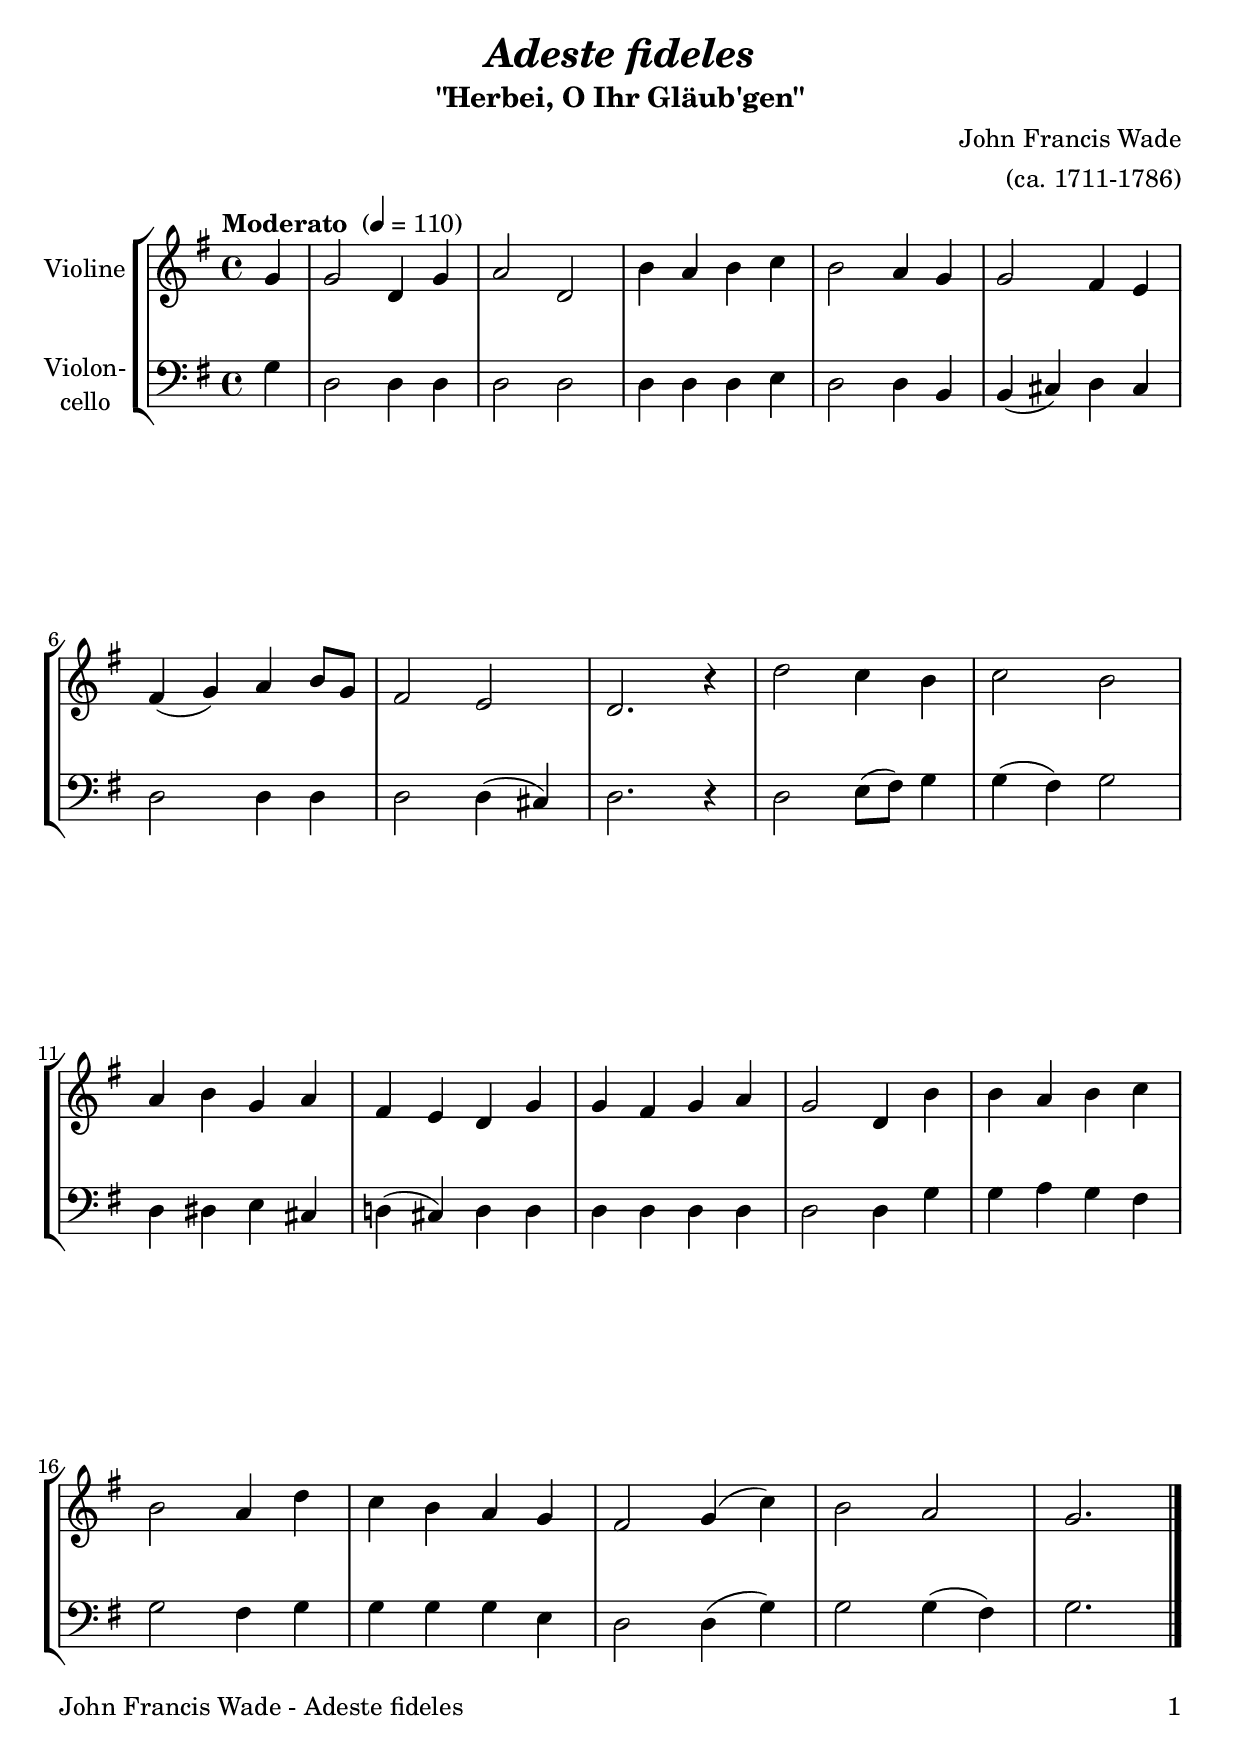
\version "2.18.2"
\include "deutsch.ly"
  
#(set-global-staff-size 22)

\header {
  title     = \markup \bold \italic "Adeste fideles"
  subtitle  = "\"Herbei, O Ihr Gläub'gen\""
  composer  = "John Francis Wade"
  arranger  = "(ca. 1711-1786)"
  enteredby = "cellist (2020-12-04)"
%  piece     = ""
}

voiceconsts = {
  \key g \major
  \time 4/4
  \clef "treble"
%  \numericTimeSignature
  % Set default beaming for all staves
%  \set Timing.beamExceptions = #'()
%  \set Timing.baseMoment     = #(ly:make-moment 1 4)
%  \set Timing.beatStructure  = #'(1 1 1)
  \tempo "Moderato " 4=110
}

mivl = "violin"
%miba = "pizzicato strings"
miba = "cello"

pizz = \markup \italic "pizz."

va = \relative c'' {
  \voiceconsts

  \partial 4 g4
  g2 d4 g
  a2 d,
  h'4 a h c
  h2 a4 g

  g2 fis4 e
  fis( g) a h8 g
  fis2 e
  d2. r4
  d'2 c4 h

  c2 h
  a4 h g a
  fis e d g
  g fis g a
  g2 d4 h'

  h a h c
  h2 a4 d
  c h a g
  fis2 g4( c)
  h2 a
  g2. \bar "|."
}

vb = \relative c' {
  \voiceconsts
  \clef "bass"
  
  \partial 4 g4
  d2 d4 d
  d2 d
  d4 d d e
  d2 d4 h

  h( cis) d cis
  d2 d4 d
  d2 d4( cis)
  d2. r4
  d2 e8( fis) g4

  g( fis) g2
  d4 dis e cis
  d!( cis) d d
  d d d d
  d2 d4 g

  g a g fis
  g2 fis4 g
  g g g e
  d2 d4( g)
  g2 g4( fis)
  g2. \bar "|."
}


music = \new StaffGroup <<
      \new Staff {
	\set Staff.midiInstrument = \mivl
	\set Staff.instrumentName = \markup \center-column { "Violine" }
	\transpose g g { \va }
      }

      \new Staff {
	\set Staff.midiInstrument = \miba
	\set Staff.instrumentName = \markup \center-column { "Violon-" "cello" }
	\transpose g g { \vb }
      }
>>

\book {
   \paper {
    print-page-number = ##t
    print-first-page-number = ##t
    ragged-last-bottom = ##f
    oddHeaderMarkup = \markup \null
    evenHeaderMarkup = \markup \null
    oddFooterMarkup = \markup {
      \fill-line {
        \on-the-fly #print-page-number-check-first
        "John Francis Wade - Adeste fideles" \fromproperty #'page:page-number-string
      }
    }
    evenFooterMarkup = \oddFooterMarkup
  } \score {
    \music
    \layout {}
  }

  \score {
    \unfoldRepeats \music

    \midi {
      \context {
        \Score
      }
    }
  }
}